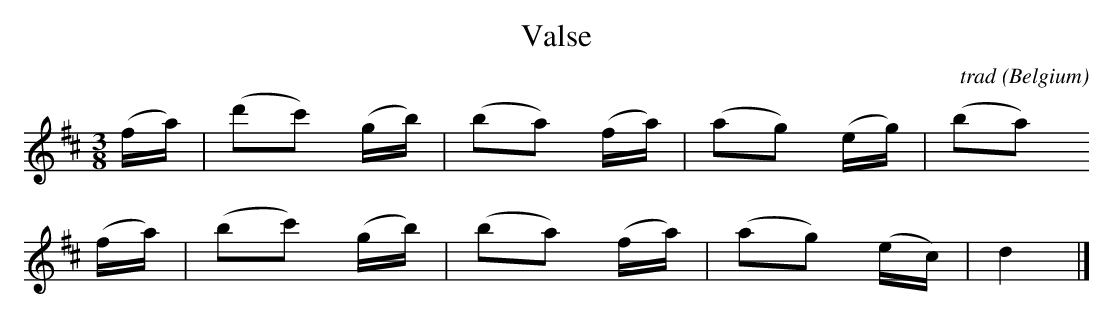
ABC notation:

X:1
T:Valse
C:trad
O:Belgium
M:3/8
K:Dmaj
L:1/16
(fa)|(d'2c'2) (gb)|(b2a2) (fa)|(a2g2) (eg)|(b2a2)
(fa)|(b2c'2) (gb)|(b2a2) (fa)|(a2g2) (ec)|d4|]
